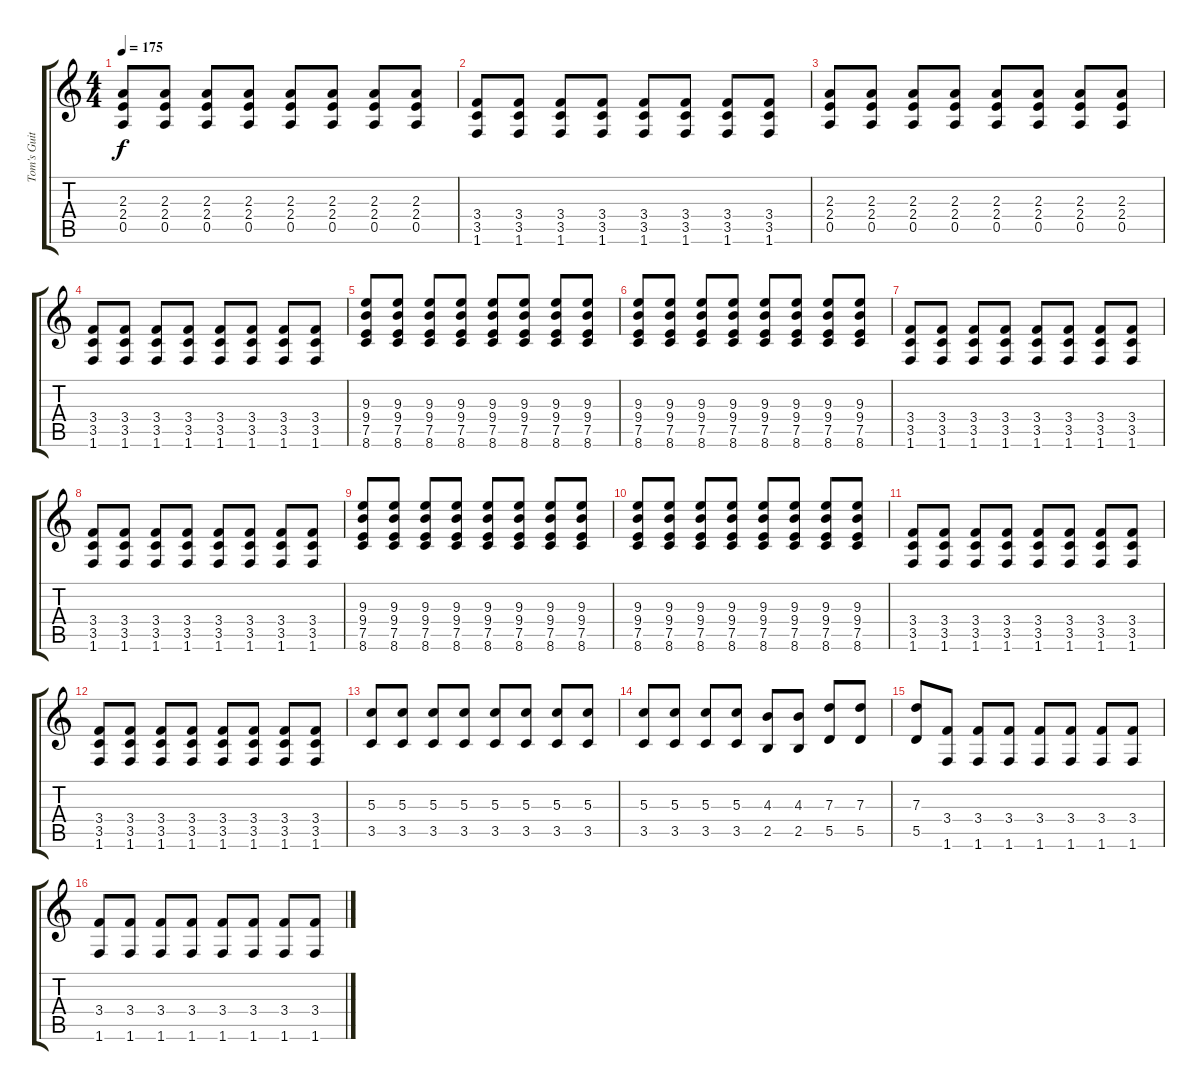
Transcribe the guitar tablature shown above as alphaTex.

\track ("Tom's Guitar" "Tom's Guit") {instrument distortionguitar}
\staff {score tabs}
\tuning (E4 B3 G3 D3 A2 E2) {hide}
\ts (4 4)
\tempo 175
\clef g2
\ks c
(2.3 2.4 0.5).8{dy f} (2.3 2.4 0.5).8 (2.3 2.4 0.5).8 (2.3 2.4 0.5).8 (2.3 2.4 0.5).8 (2.3 2.4 0.5).8 (2.3 2.4 0.5).8 (2.3 2.4 0.5).8 |
(3.4 3.5 1.6).8 (3.4 3.5 1.6).8 (3.4 3.5 1.6).8 (3.4 3.5 1.6).8 (3.4 3.5 1.6).8 (3.4 3.5 1.6).8 (3.4 3.5 1.6).8 (3.4 3.5 1.6).8 |
(2.3 2.4 0.5).8 (2.3 2.4 0.5).8 (2.3 2.4 0.5).8 (2.3 2.4 0.5).8 (2.3 2.4 0.5).8 (2.3 2.4 0.5).8 (2.3 2.4 0.5).8 (2.3 2.4 0.5).8 |
(3.4 3.5 1.6).8 (3.4 3.5 1.6).8 (3.4 3.5 1.6).8 (3.4 3.5 1.6).8 (3.4 3.5 1.6).8 (3.4 3.5 1.6).8 (3.4 3.5 1.6).8 (3.4 3.5 1.6).8 |
(9.3 9.4 7.5 8.6).8 (9.3 9.4 7.5 8.6).8 (9.3 9.4 7.5 8.6).8 (9.3 9.4 7.5 8.6).8 (9.3 9.4 7.5 8.6).8 (9.3 9.4 7.5 8.6).8 (9.3 9.4 7.5 8.6).8 (9.3 9.4 7.5 8.6).8 |
(9.3 9.4 7.5 8.6).8 (9.3 9.4 7.5 8.6).8 (9.3 9.4 7.5 8.6).8 (9.3 9.4 7.5 8.6).8 (9.3 9.4 7.5 8.6).8 (9.3 9.4 7.5 8.6).8 (9.3 9.4 7.5 8.6).8 (9.3 9.4 7.5 8.6).8 |
(3.4 3.5 1.6).8 (3.4 3.5 1.6).8 (3.4 3.5 1.6).8 (3.4 3.5 1.6).8 (3.4 3.5 1.6).8 (3.4 3.5 1.6).8 (3.4 3.5 1.6).8 (3.4 3.5 1.6).8 |
(3.4 3.5 1.6).8 (3.4 3.5 1.6).8 (3.4 3.5 1.6).8 (3.4 3.5 1.6).8 (3.4 3.5 1.6).8 (3.4 3.5 1.6).8 (3.4 3.5 1.6).8 (3.4 3.5 1.6).8 |
(9.3 9.4 7.5 8.6).8 (9.3 9.4 7.5 8.6).8 (9.3 9.4 7.5 8.6).8 (9.3 9.4 7.5 8.6).8 (9.3 9.4 7.5 8.6).8 (9.3 9.4 7.5 8.6).8 (9.3 9.4 7.5 8.6).8 (9.3 9.4 7.5 8.6).8 |
(9.3 9.4 7.5 8.6).8 (9.3 9.4 7.5 8.6).8 (9.3 9.4 7.5 8.6).8 (9.3 9.4 7.5 8.6).8 (9.3 9.4 7.5 8.6).8 (9.3 9.4 7.5 8.6).8 (9.3 9.4 7.5 8.6).8 (9.3 9.4 7.5 8.6).8 |
(3.4 3.5 1.6).8 (3.4 3.5 1.6).8 (3.4 3.5 1.6).8 (3.4 3.5 1.6).8 (3.4 3.5 1.6).8 (3.4 3.5 1.6).8 (3.4 3.5 1.6).8 (3.4 3.5 1.6).8 |
(3.4 3.5 1.6).8 (3.4 3.5 1.6).8 (3.4 3.5 1.6).8 (3.4 3.5 1.6).8 (3.4 3.5 1.6).8 (3.4 3.5 1.6).8 (3.4 3.5 1.6).8 (3.4 3.5 1.6).8 |
(5.3 3.5).8 (5.3 3.5).8 (5.3 3.5).8 (5.3 3.5).8 (5.3 3.5).8 (5.3 3.5).8 (5.3 3.5).8 (5.3 3.5).8 |
(5.3 3.5).8 (5.3 3.5).8 (5.3 3.5).8 (5.3 3.5).8 (4.3 2.5).8 (4.3 2.5).8 (7.3 5.5).8 (7.3 5.5).8 |
(7.3 5.5).8 (3.4 1.6).8 (3.4 1.6).8 (3.4 1.6).8 (3.4 1.6).8 (3.4 1.6).8 (3.4 1.6).8 (3.4 1.6).8 |
(3.4 1.6).8 (3.4 1.6).8 (3.4 1.6).8 (3.4 1.6).8 (3.4 1.6).8 (3.4 1.6).8 (3.4 1.6).8 (3.4 1.6).8
